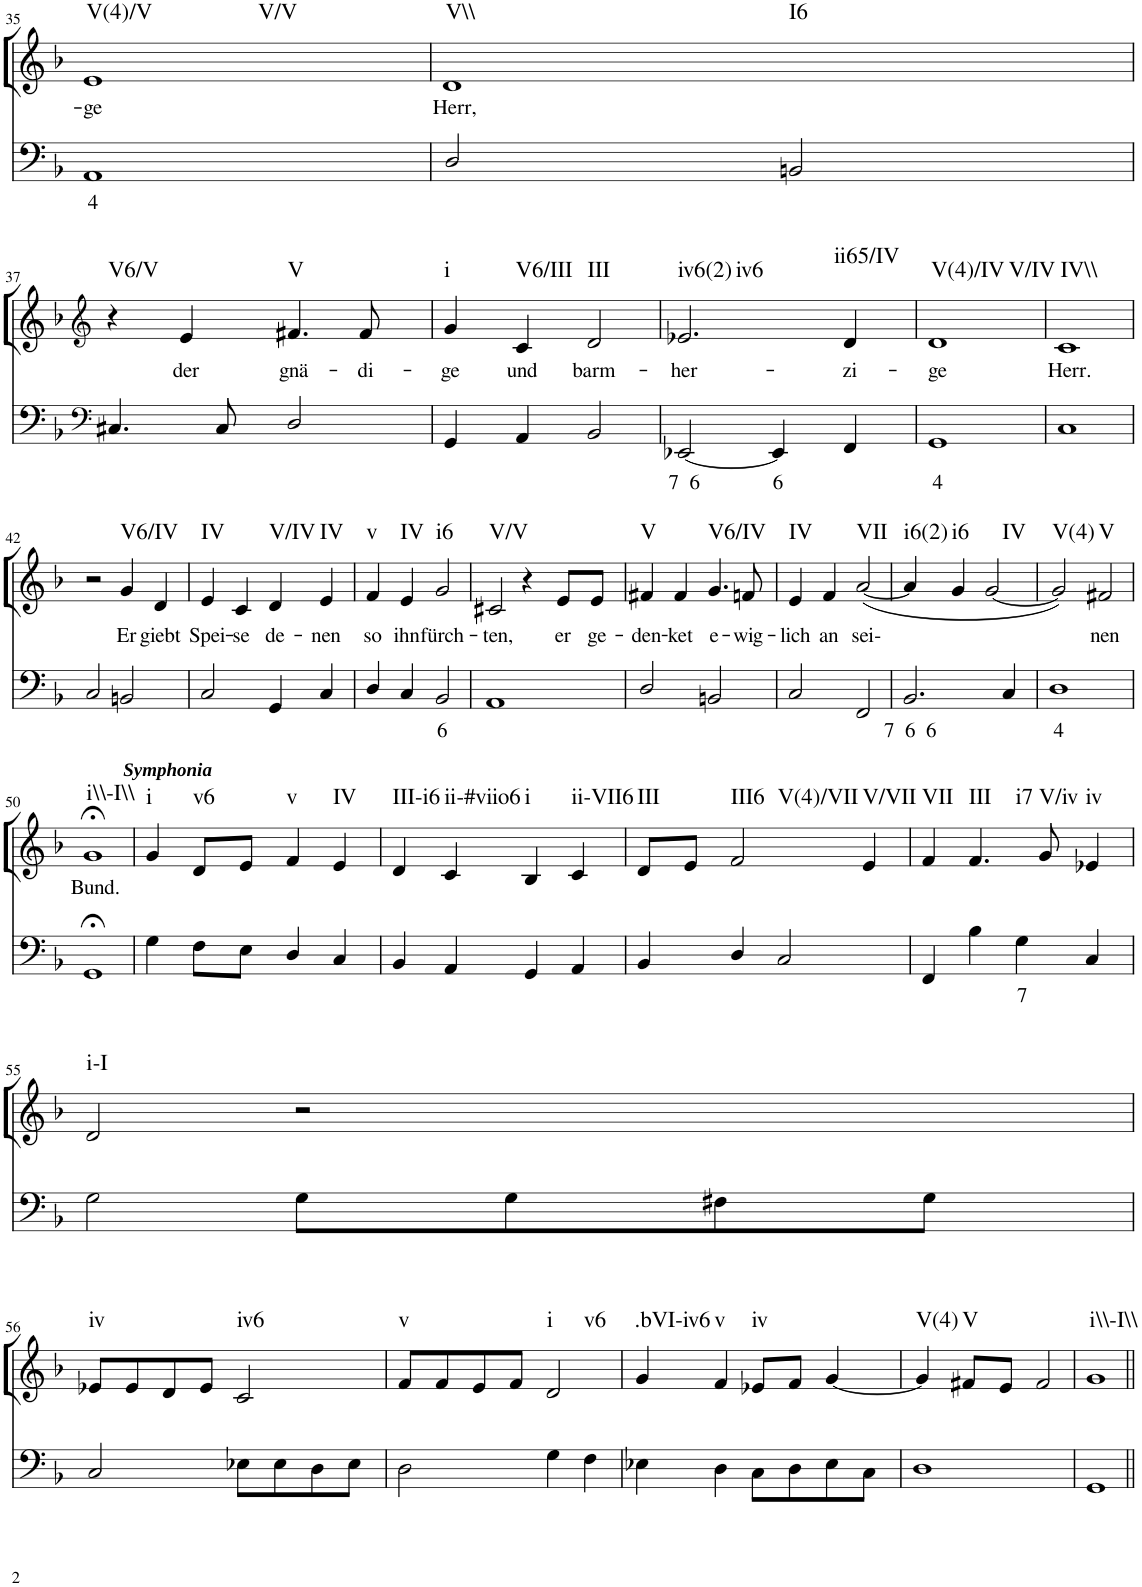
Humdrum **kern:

**kern	**text	**kern	**text	**harte
*part2	*part2	*part1	*part1	*part1
*staff2	*staff2	*staff1	*staff1	*
*I"Continuo	*	*I"Alto	*	*
!!LO:PB:g=z
*clefF4	*	*clefG2	*	*
*k[b-]	*	*k[b-]	*	*
*M2/2	*	*M2/2	*	*
=35	=35	=35	=35	=35
!	!LO:LY:b	!	!LO:LY:b	!LO:H:n=1:kt=V(4)/V
!	!	!	!	!LO:H:n=2:kt=V/V
1AA	4	1e	ge	N N
=36	=36	=36	=36	=36
!	!	!	!LO:LY:b	!LO:H:n=1:kt=V\\
!	!	!	!	!LO:H:n=2:kt=I6
2D/	.	1d	Herr,	N N
2BBn/	.	.	.	.
!!LO:LB:g=z
=37	=37	=37	=37	=37
*clefF4	*	*clefG2	*	*
!	!	!	!	!LO:H:kt=V6/V
4.C#X/	.	4r	.	N
!	!	!	!LO:LY:b	!
.	.	4e/	der	.
8C#/	.	.	.	.
!	!	!	!LO:LY:b	!LO:H:kt=V
2D/	.	4.f#X/	gnä-	N
!	!	!	!LO:LY:b	!
.	.	8f#/	di-	.
=38	=38	=38	=38	=38
!	!	!	!LO:LY:b	!LO:H:kt=i
4GG/	.	4g/	ge	N
!	!	!	!LO:LY:b	!LO:H:kt=V6/III
4AA/	.	4c/	und	N
!	!	!	!LO:LY:b	!LO:H:kt=III
2BB-/	.	2d/	barm-	N
=39	=39	=39	=39	=39
!	!LO:LY:b	!	!LO:LY:b	!LO:H:n=1:kt=iv6(2)
!	!	!	!	!LO:H:n=2:kt=iv6
[2EE-X/	7 6	2.e-X/	her-	N N
!	!LO:LY:b	!	!	!
4EE-/]	6	.	.	.
!	!	!	!LO:LY:b	!LO:H:kt=ii65/IV
4FF/	.	4d/	zi-	N
=40	=40	=40	=40	=40
!	!LO:LY:b	!	!LO:LY:b	!LO:H:n=1:kt=V(4)/IV
!	!	!	!	!LO:H:n=2:kt=V/IV
1GG	4	1d	ge	N N
=41	=41	=41	=41	=41
!	!	!	!LO:LY:b	!LO:H:kt=IV\\
1C	.	1c	Herr.	N
!!LO:LB:g=z
=42	=42	=42	=42	=42
2C/	.	2r	.	.
!	!	!	!LO:LY:b	!LO:H:kt=V6/IV
2BBn/	.	4g/	Er	N
!	!	!	!LO:LY:b	!
.	.	4d/	giebt	.
=43	=43	=43	=43	=43
!	!	!	!LO:LY:b	!LO:H:kt=IV
2C/	.	4e/	Spei-	N
!	!	!	!LO:LY:b	!
.	.	4c/	se	.
!	!	!	!LO:LY:b	!LO:H:kt=V/IV
4GG/	.	4d/	de-	N
!	!	!	!LO:LY:b	!LO:H:kt=IV
4C/	.	4e/	nen	N
=44	=44	=44	=44	=44
!	!	!	!LO:LY:b	!LO:H:kt=v
4D/	.	4f/	so	N
!	!	!	!LO:LY:b	!LO:H:kt=IV
4C/	.	4e/	ihn	N
!	!LO:LY:b	!	!LO:LY:b	!LO:H:kt=i6
2BB-/	6	2g/	fürch-	N
=45	=45	=45	=45	=45
!	!	!	!LO:LY:b	!LO:H:kt=V/V
1AA	.	2c#X/	ten,	N
.	.	4r	.	.
!	!	!	!LO:LY:b	!
.	.	8e/L	er	.
!	!	!	!LO:LY:b	!
.	.	8e/J	ge-	.
=46	=46	=46	=46	=46
!	!	!	!LO:LY:b	!LO:H:kt=V
2D/	.	4f#X/	den-	N
!	!	!	!LO:LY:b	!
.	.	4f#/	ket	.
!	!	!	!LO:LY:b	!LO:H:kt=V6/IV
2BBn/	.	4.g/	e-	N
!	!	!	!LO:LY:b	!
.	.	8fn/	wig-	.
=47	=47	=47	=47	=47
!	!	!	!LO:LY:b	!LO:H:kt=IV
2C/	.	4e/	lich	N
!	!	!	!LO:LY:b	!
.	.	4f/	an	.
!	!	!	!LO:LY:b	!LO:H:kt=VII
2FF/	.	([2a/	sei-	N
=48	=48	=48	=48	=48
!	!LO:LY:b	!	!	!LO:H:kt=i6(2)
2.BB-/	7 6 6	4a/]	.	N
!	!	!	!	!LO:H:kt=i6
.	.	4g/	.	N
!	!	!	!	!LO:H:kt=IV
.	.	[2g/	.	N
4C/	.	.	.	.
=49	=49	=49	=49	=49
!	!LO:LY:b	!	!	!LO:H:kt=V(4)
1D	4	2g/])	.	N
!	!	!	!LO:LY:b	!LO:H:kt=V
.	.	2f#X/	nen	N
!!LO:LB:g=z
=50	=50	=50	=50	=50
!	!	!	!LO:LY:b	!LO:H:kt=i\\-I\\
1GG;<	.	1g;<	Bund.	N
=51	=51	=51	=51	=51
!	!	!LO:TX:a:Bi:t=Symphonia	!	!LO:H:kt=i
4G\	.	4g/	.	N
!	!	!	!	!LO:H:kt=v6
8F\L	.	8d/L	.	N
8E\J	.	8e/J	.	.
!	!	!	!	!LO:H:kt=v
4D/	.	4f/	.	N
!	!	!	!	!LO:H:kt=IV
4C/	.	4e/	.	N
=52	=52	=52	=52	=52
!	!	!	!	!LO:H:kt=III-i6
4BB-/	.	4d/	.	N
!	!	!	!	!LO:H:kt=ii-#viio6
4AA/	.	4c/	.	N
!	!	!	!	!LO:H:kt=i
4GG/	.	4B-/	.	N
!	!	!	!	!LO:H:kt=ii-VII6
4AA/	.	4c/	.	N
=53	=53	=53	=53	=53
!	!	!	!	!LO:H:kt=III
4BB-/	.	8d/L	.	N
.	.	8e/J	.	.
!	!	!	!	!LO:H:n=1:kt=III6
!	!	!	!	!LO:H:n=2:kt=V(4)/VII
4D/	.	2f/	.	N N
2C/	.	.	.	.
!	!	!	!	!LO:H:kt=V/VII
.	.	4e/	.	N
=54	=54	=54	=54	=54
!	!	!	!	!LO:H:kt=VII
4FF/	.	4f/	.	N
!	!	!	!	!LO:H:n=1:kt=III
!	!	!	!	!LO:H:n=2:kt=i7
4B-\	.	4.f/	.	N N
!	!LO:LY:b	!	!	!
4G\	7	.	.	.
!	!	!	!	!LO:H:kt=V/iv
.	.	8g/	.	N
!	!	!	!	!LO:H:kt=iv
4C/	.	4e-X/	.	N
!!LO:LB:g=z
=55	=55	=55	=55	=55
!	!	!	!	!LO:H:kt=i-I
2G\	.	2d/	.	N
8G\L	.	2r	.	.
8G\	.	.	.	.
8F#X\	.	.	.	.
8G\J	.	.	.	.
!!LO:LB:g=z
=56	=56	=56	=56	=56
!	!	!	!	!LO:H:kt=iv
2C/	.	8e-X/L	.	N
.	.	8e-/	.	.
.	.	8d/	.	.
.	.	8e-/J	.	.
!	!	!	!	!LO:H:kt=iv6
8E-X\L	.	2c/	.	N
8E-\	.	.	.	.
8D\	.	.	.	.
8E-\J	.	.	.	.
=57	=57	=57	=57	=57
!	!	!	!	!LO:H:kt=v
2D\	.	8f/L	.	N
.	.	8f/	.	.
.	.	8e/	.	.
.	.	8f/J	.	.
!	!	!	!	!LO:H:n=1:kt=i
!	!	!	!	!LO:H:n=2:kt=v6
4G\	.	2d/	.	N N
4F\	.	.	.	.
=58	=58	=58	=58	=58
!	!	!	!	!LO:H:kt=.bVI-iv6
4E-X\	.	4g/	.	N
!	!	!	!	!LO:H:kt=v
4D\	.	4f/	.	N
!	!	!	!	!LO:H:kt=iv
8C\L	.	8e-X/L	.	N
8D\	.	8f/J	.	.
8E-\	.	[4g/	.	.
8C\J	.	.	.	.
=59	=59	=59	=59	=59
!	!	!	!	!LO:H:kt=V(4)
1D	.	4g/]	.	N
!	!	!	!	!LO:H:kt=V
.	.	8f#X/L	.	N
.	.	8e/J	.	.
.	.	2f#/	.	.
=60	=60	=60	=60	=60
!	!	!	!	!LO:H:kt=i\\-I\\
1GG	.	1g	.	N
=||	=||	=||	=||	=||
*-	*-	*-	*-	*-
